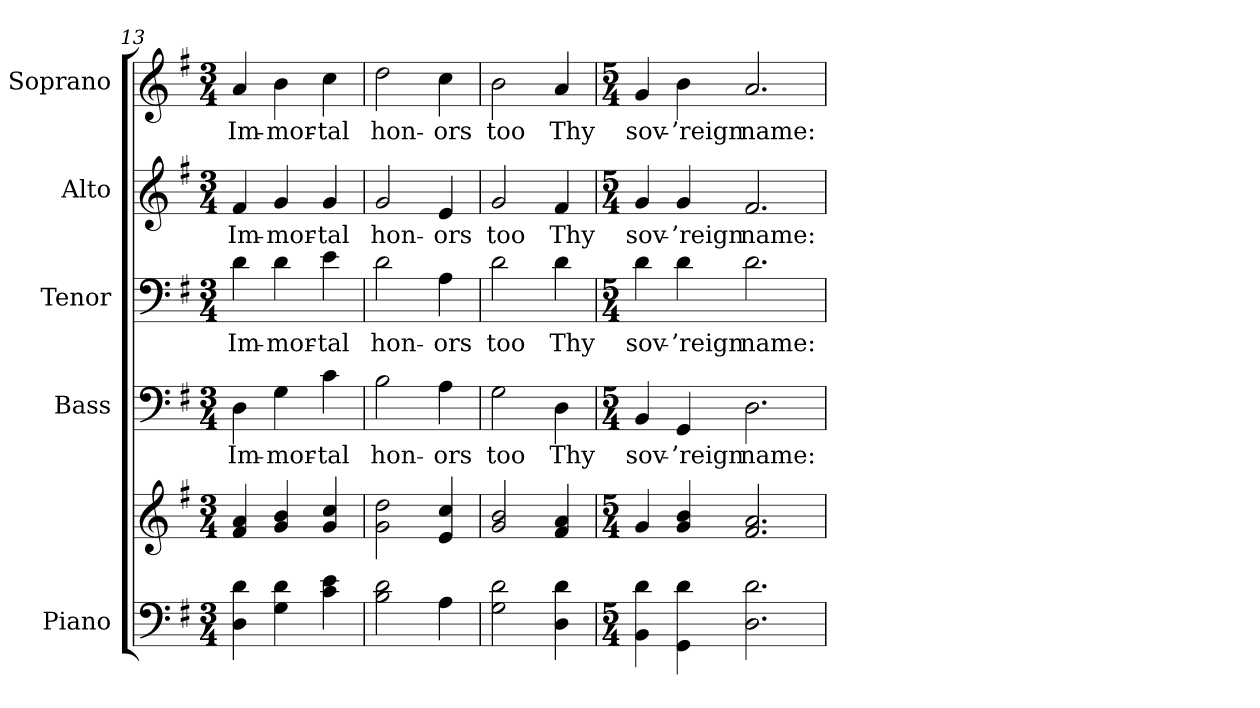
**kern	**kern	**kern	**text	**kern	**text	**kern	**text	**kern	**text
*part5	*part5	*part4	*part4	*part3	*part3	*part2	*part2	*part1	*part1
*staff6	*staff5	*staff4	*staff4	*staff3	*staff3	*staff2	*staff2	*staff1	*staff1
*I"Piano	*	*I"Bass	*	*I"Tenor	*	*I"Alto	*	*I"Soprano	*
*I'Pno.	*	*I'B.	*	*I'T.	*	*I'A.	*	*I'S.	*
!!LO:PB:g=z
*clefF4	*clefG2	*clefF4	*	*clefF4	*	*clefG2	*	*clefG2	*
*k[f#]	*k[f#]	*k[f#]	*	*k[f#]	*	*k[f#]	*	*k[f#]	*
*G:	*G:	*G:	*	*G:	*	*G:	*	*G:	*
*M3/4	*M3/4	*M3/4	*	*M3/4	*	*M3/4	*	*M3/4	*
=13	=13	=13	=13	=13	=13	=13	=13	=13	=13
!	!	!	!LO:LY:b:color=#000000	!	!	!	!	!	!
!	!	!	!	!	!LO:LY:b:color=#000000	!	!	!	!
!	!	!	!	!	!	!	!LO:LY:b:color=#000000	!	!
!	!	!	!	!	!	!	!	!	!LO:LY:b:color=#000000
4Di\ 4di	4f#i/ 4ai	4Di\	Im-	4di\	Im-	4f#i/	Im-	4ai/	Im-
!	!	!	!LO:LY:b:color=#000000	!	!	!	!	!	!
!	!	!	!	!	!LO:LY:b:color=#000000	!	!	!	!
!	!	!	!	!	!	!	!LO:LY:b:color=#000000	!	!
!	!	!	!	!	!	!	!	!	!LO:LY:b:color=#000000
4Gi\ 4di	4gi/ 4bi	4Gi\	-mor-	4di\	-mor-	4gi/	-mor-	4bi\	-mor-
!	!	!	!LO:LY:b:color=#000000	!	!	!	!	!	!
!	!	!	!	!	!LO:LY:b:color=#000000	!	!	!	!
!	!	!	!	!	!	!	!LO:LY:b:color=#000000	!	!
!	!	!	!	!	!	!	!	!	!LO:LY:b:color=#000000
4ci\ 4ei	4gi/ 4cci	4ci\	-tal	4ei\	-tal	4gi/	-tal	4cci\	-tal
=14	=14	=14	=14	=14	=14	=14	=14	=14	=14
!	!	!	!LO:LY:b:color=#000000	!	!	!	!	!	!
!	!	!	!	!	!LO:LY:b:color=#000000	!	!	!	!
!	!	!	!	!	!	!	!LO:LY:b:color=#000000	!	!
!	!	!	!	!	!	!	!	!	!LO:LY:b:color=#000000
2Bi\ 2di	2gi\ 2ddi	2Bi\	hon-	2di\	hon-	2gi/	hon-	2ddi\	hon-
!	!	!	!LO:LY:b:color=#000000	!	!	!	!	!	!
!	!	!	!	!	!LO:LY:b:color=#000000	!	!	!	!
!	!	!	!	!	!	!	!LO:LY:b:color=#000000	!	!
!	!	!	!	!	!	!	!	!	!LO:LY:b:color=#000000
4Ai\	4ei/ 4cci	4Ai\	-ors	4Ai\	-ors	4ei/	-ors	4cci\	-ors
!!LO:PB:g=z
=15	=15	=15	=15	=15	=15	=15	=15	=15	=15
!	!	!	!LO:LY:b:color=#000000	!	!	!	!	!	!
!	!	!	!	!	!LO:LY:b:color=#000000	!	!	!	!
!	!	!	!	!	!	!	!LO:LY:b:color=#000000	!	!
!	!	!	!	!	!	!	!	!	!LO:LY:b:color=#000000
2Gi\ 2di	2gi/ 2bi	2Gi\	too	2di\	too	2gi/	too	2bi\	too
!	!	!	!LO:LY:b:color=#000000	!	!	!	!	!	!
!	!	!	!	!	!LO:LY:b:color=#000000	!	!	!	!
!	!	!	!	!	!	!	!LO:LY:b:color=#000000	!	!
!	!	!	!	!	!	!	!	!	!LO:LY:b:color=#000000
4Di\ 4di	4f#i/ 4ai	4Di\	Thy	4di\	Thy	4f#i/	Thy	4ai/	Thy
=16	=16	=16	=16	=16	=16	=16	=16	=16	=16
*M5/4	*M5/4	*M5/4	*	*M5/4	*	*M5/4	*	*M5/4	*
!	!	!	!LO:LY:b:color=#000000	!	!	!	!	!	!
!	!	!	!	!	!LO:LY:b:color=#000000	!	!	!	!
!	!	!	!	!	!	!	!LO:LY:b:color=#000000	!	!
!	!	!	!	!	!	!	!	!	!LO:LY:b:color=#000000
4BBi\ 4di	4gi/	4BBi/	sov-	4di\	sov-	4gi/	sov-	4gi/	sov-
!	!	!	!LO:LY:b:color=#000000	!	!	!	!	!	!
!	!	!	!	!	!LO:LY:b:color=#000000	!	!	!	!
!	!	!	!	!	!	!	!LO:LY:b:color=#000000	!	!
!	!	!	!	!	!	!	!	!	!LO:LY:b:color=#000000
4GGi\ 4di	4gi/ 4bi	4GGi/	-’reign	4di\	-’reign	4gi/	-’reign	4bi\	-’reign
!	!	!	!LO:LY:b:color=#000000	!	!	!	!	!	!
!	!	!	!	!	!LO:LY:b:color=#000000	!	!	!	!
!	!	!	!	!	!	!	!LO:LY:b:color=#000000	!	!
!	!	!	!	!	!	!	!	!	!LO:LY:b:color=#000000
2.Di\ 2.di	2.f#i/ 2.ai	2.Di\	name:	2.di\	name:	2.f#i/	name:	2.ai/	name:
=	=	=	=	=	=	=	=	=	=
*-	*-	*-	*-	*-	*-	*-	*-	*-	*-
